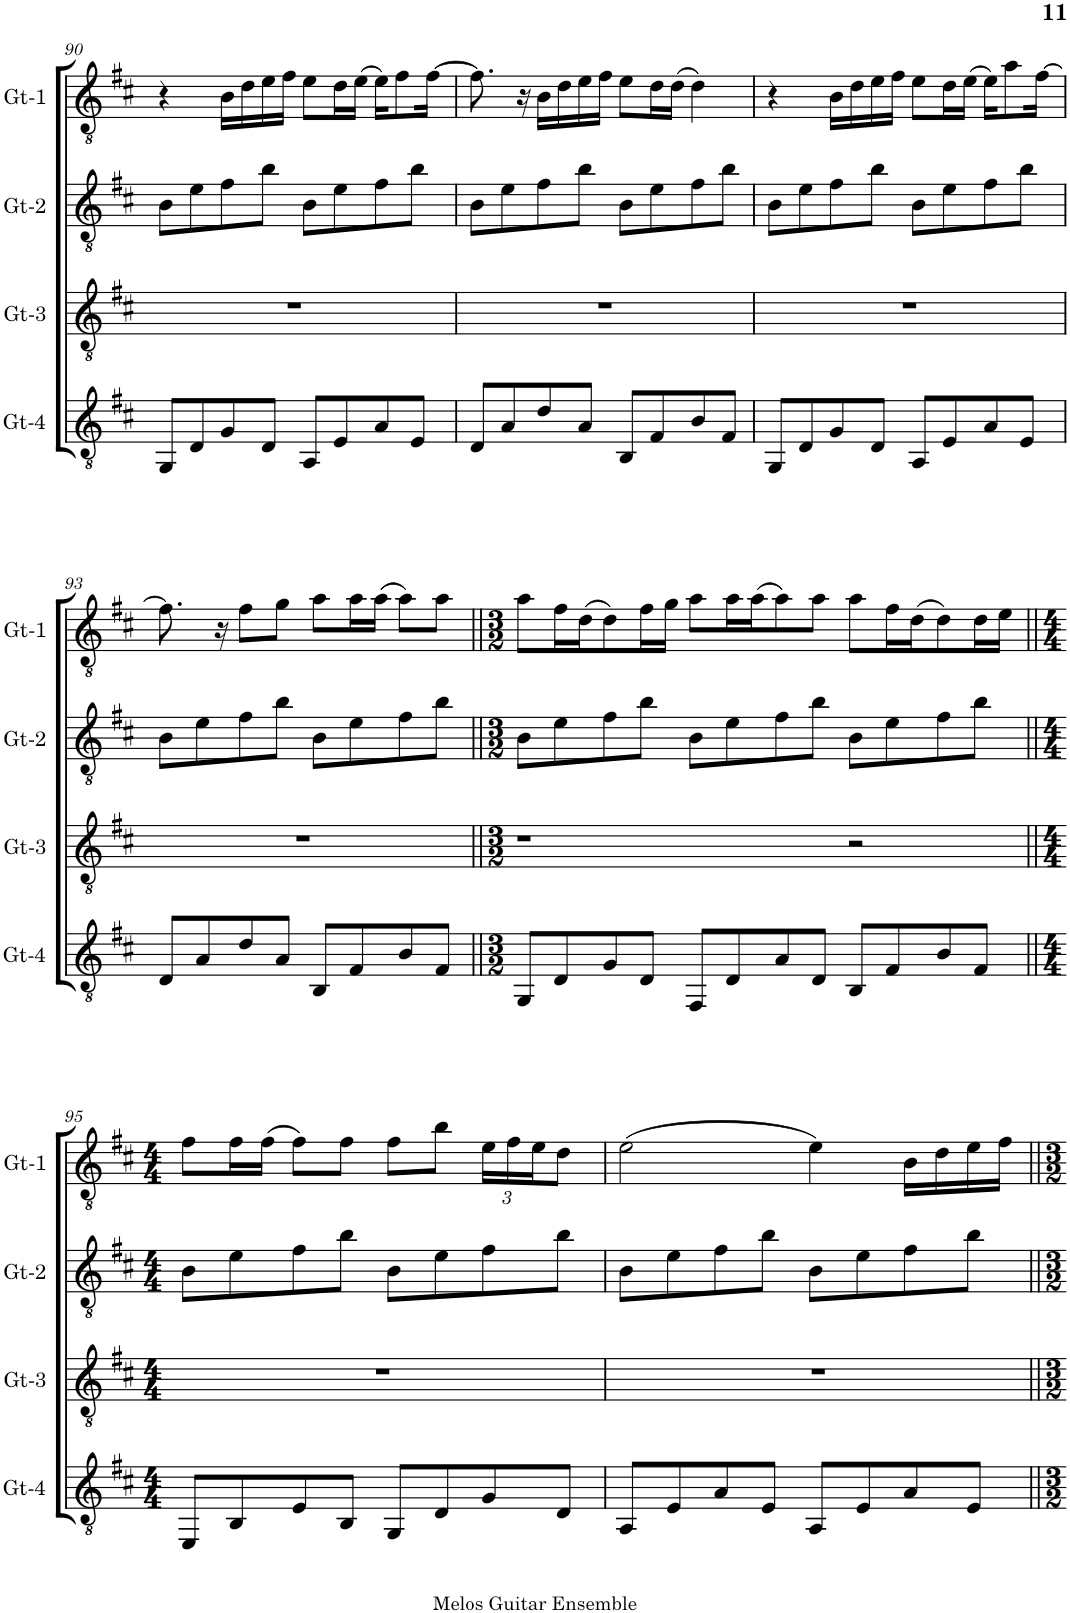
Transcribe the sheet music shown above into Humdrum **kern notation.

**kern	**kern	**kern	**kern
*part4	*part3	*part2	*part1
*staff4	*staff3	*staff2	*staff1
*I"Gt-4	*I"Gt-3	*I"Gt-2	*I"Gt-1
*I'Gt-4	*I'Gt-3	*I'Gt-2	*I'Gt-1
!!LO:PB:g=z
*clefGv2	*clefGv2	*clefGv2	*clefGv2
*k[f#c#]	*k[f#c#]	*k[f#c#]	*k[f#c#]
*M4/4	*M4/4	*M4/4	*M4/4
=90	=90	=90	=90
8GG/L	1r	8B\L	4r
8D/	.	8e\	.
8G/	.	8f#\	16B\LL
.	.	.	16d\
8D/J	.	8b\J	16e\
.	.	.	16f#\JJ
8AA/L	.	8B\L	8e\L
8E/	.	8e\	16d\L
.	.	.	(16e\JJ
8A/	.	8f#\	16e\KL)
.	.	.	8f#\
8E/J	.	8b\J	.
.	.	.	[16f#\Jk
=91	=91	=91	=91
8D/L	1r	8B\L	8.f#\]
8A/	.	8e\	.
.	.	.	16r
8d/	.	8f#\	16B\LL
.	.	.	16d\
8A/J	.	8b\J	16e\
.	.	.	16f#\JJ
8BB/L	.	8B\L	8e\L
8F#/	.	8e\	16d\L
.	.	.	(16d\JJ
8B/	.	8f#\	4d\)
8F#/J	.	8b\J	.
=92	=92	=92	=92
8GG/L	1r	8B\L	4r
8D/	.	8e\	.
8G/	.	8f#\	16B\LL
.	.	.	16d\
8D/J	.	8b\J	16e\
.	.	.	16f#\JJ
8AA/L	.	8B\L	8e\L
8E/	.	8e\	16d\L
.	.	.	(16e\JJ
8A/	.	8f#\	16e\KL)
.	.	.	8a\
8E/J	.	8b\J	.
.	.	.	[16f#\Jk
!!LO:LB:g=z
=93	=93	=93	=93
8D/L	1r	8B\L	8.f#\]
8A/	.	8e\	.
.	.	.	16r
8d/	.	8f#\	8f#\L
8A/J	.	8b\J	8g\J
8BB/L	.	8B\L	8a\L
8F#/	.	8e\	16a\L
.	.	.	(16a\JJ
8B/	.	8f#\	8a\L)
8F#/J	.	8b\J	8a\J
=94||	=94||	=94||	=94||
*M3/2	*M3/2	*M3/2	*M3/2
8GG/L	1r	8B\L	8a\L
8D/	.	8e\	16f#\L
.	.	.	(16d\J
8G/	.	8f#\	8d\)
8D/J	.	8b\J	16f#\L
.	.	.	16g\JJ
8FF#/L	.	8B\L	8a\L
8D/	.	8e\	16a\L
.	.	.	(16a\J
8A/	.	8f#\	8a\)
8D/J	.	8b\J	8a\J
8BB/L	2r	8B\L	8a\L
8F#/	.	8e\	16f#\L
.	.	.	(16d\J
8B/	.	8f#\	8d\)
8F#/J	.	8b\J	16d\L
.	.	.	16e\JJ
!!LO:LB:g=z
=95||	=95||	=95||	=95||
*M4/4	*M4/4	*M4/4	*M4/4
8EE/L	1r	8B\L	8f#\L
8BB/	.	8e\	16f#\L
.	.	.	(16f#\JJ
8E/	.	8f#\	8f#\L)
8BB/J	.	8b\J	8f#\J
8GG/L	.	8B\L	8f#\L
8D/	.	8e\	8b\J
*	*	*	*Xbrackettup
8G/	.	8f#\	24e\LL
.	.	.	24f#\
.	.	.	24e\J
8D/J	.	8b\J	8d\J
=96	=96	=96	=96
8AA/L	1r	8B\L	(2e\
8E/	.	8e\	.
8A/	.	8f#\	.
8E/J	.	8b\J	.
8AA/L	.	8B\L	4e\)
8E/	.	8e\	.
8A/	.	8f#\	16B\LL
.	.	.	16d\
8E/J	.	8b\J	16e\
.	.	.	16f#\JJ
=||	=||	=||	=||
*-	*-	*-	*-
